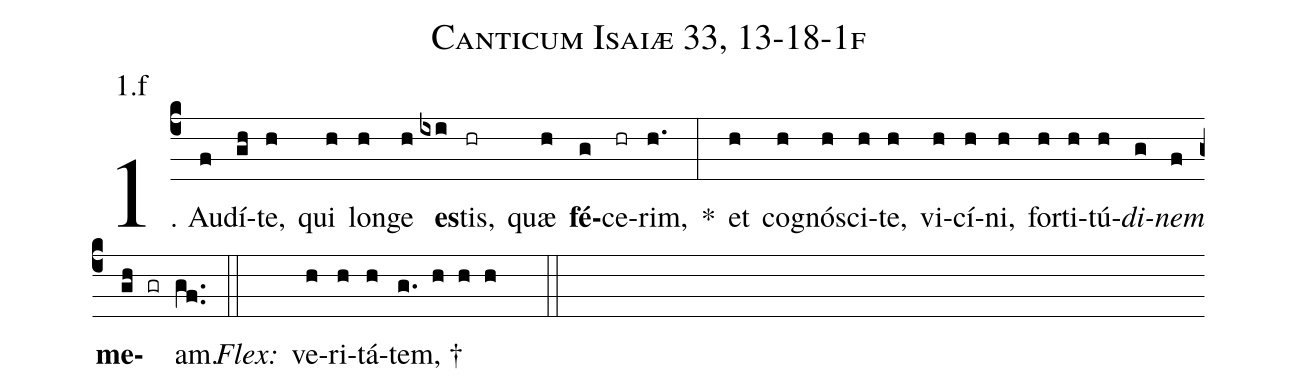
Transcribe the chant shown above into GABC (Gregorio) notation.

name: Canticum Isaiæ 33, 13-18-1f;
annotation: 1.f;
%%
(c4)1. Au(f)dí(gh)te,(h) qui(h) lon(h)ge(h) <b>es</b>(ixi)tis,(hr) quæ(h) <b>fé</b>(g)ce(hr)rim,(h.) *(:) et(h) co(h)gnó(h)sci(h)te,(h) vi(h)cí(h)ni,(h) for(h)ti(h)tú(h)<i>di</i>(g)<i>nem</i>(f) <b>me</b>(gh gr)am.(gf..) (::)
<i>Flex:</i>()  ve(h)ri(h)tá(h)tem, †(g. h h h  ::)
